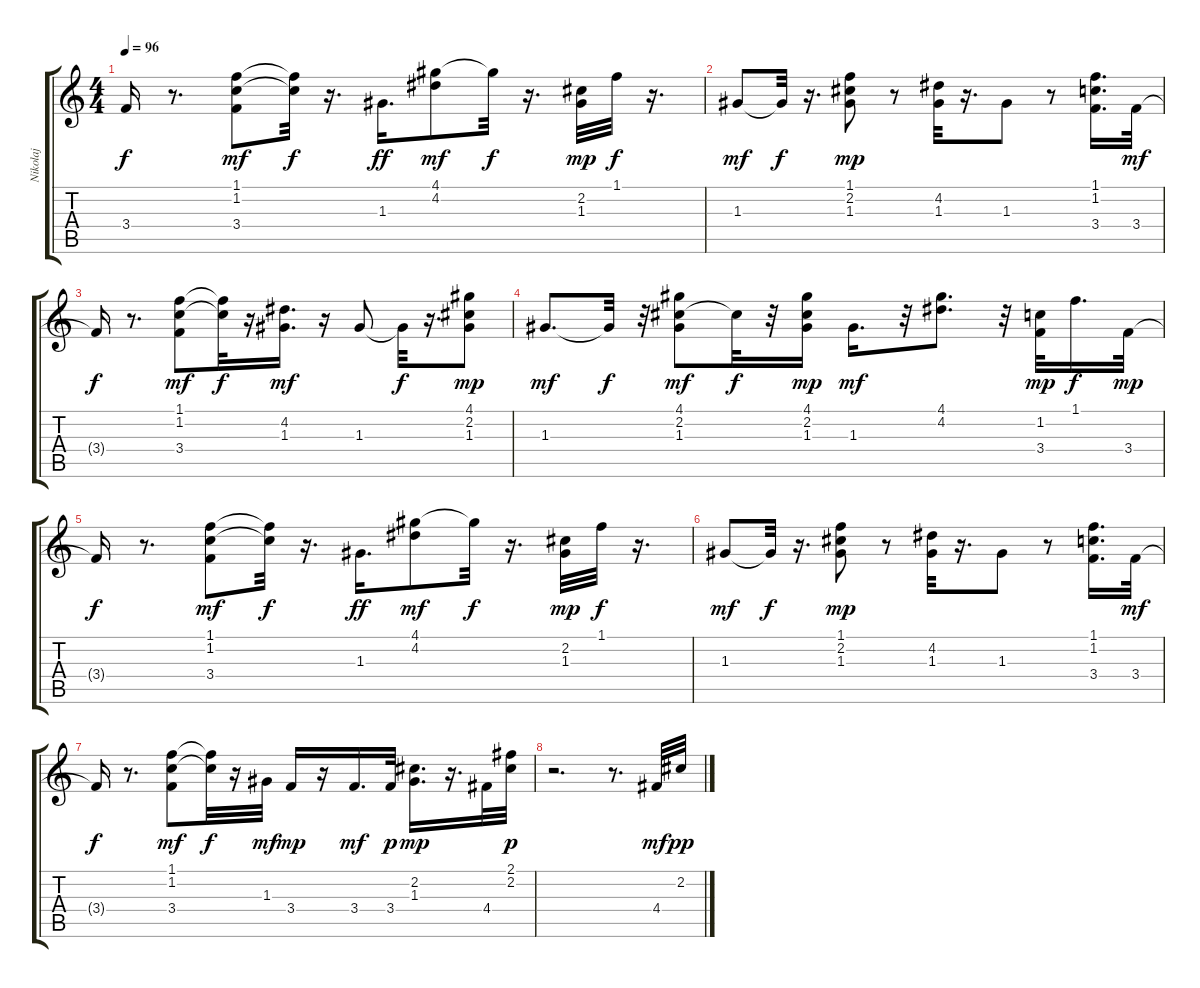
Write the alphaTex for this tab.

\track ("Nikolaj" "Nikolaj") {instrument acousticguitarsteel}
\staff {score tabs}
\tuning (E4 B3 G3 D3 A2 E2) {hide}
\ts (4 4)
\tempo 96
\clef g2
\ks c
3.4{t}.16{dy f} r.8{d} (1.1 1.2 3.4).8{dy mf} (1.1{t} 1.2{t}).32{dy f} r.16{d} 1.3.16{d dy ff} (4.1 4.2).8{dy mf} 4.1{t}.32{dy f} r.16{d} (2.2 1.3).32{dy mp} 1.1.32{dy f} r.16{d} |
1.3.8{dy mf} 1.3{t}.32{dy f} r.16{d} (1.1 2.2 1.3).8{dy mp} r.8 (4.2 1.3).32 r.16{d} 1.3.8 r.8 (1.1 1.2 3.4).16{d} 3.4.32{dy mf} |
3.4{t}.16{dy f} r.8{d} (1.1 1.2 3.4).8{dy mf} (1.1{t} 1.2{t}).32{dy f} r.16 (4.2 1.3).16{d dy mf} r.16 1.3.8 1.3{t}.32{dy f} r.16{d} (4.1 2.2 1.3).8{dy mp} |
1.3.8{d dy mf} 1.3{t}.32{dy f} r.32 (4.1 2.2 1.3).8{dy mf} 2.2{t}.32{dy f} r.32 (4.1 2.2 1.3).16{dy mp} 1.3.16{d dy mf} r.32 (4.1 4.2).8{d} r.32 (1.2 3.4).32{dy mp} 1.1.16{d dy f} 3.4.32{dy mp} |
3.4{t}.16{dy f} r.8{d} (1.1 1.2 3.4).8{dy mf} (1.1{t} 1.2{t}).32{dy f} r.16{d} 1.3.16{d dy ff} (4.1 4.2).8{dy mf} 4.1{t}.32{dy f} r.16{d} (2.2 1.3).32{dy mp} 1.1.32{dy f} r.16{d} |
1.3.8{dy mf} 1.3{t}.32{dy f} r.16{d} (1.1 2.2 1.3).8{dy mp} r.8 (4.2 1.3).32 r.16{d} 1.3.8 r.8 (1.1 1.2 3.4).16{d} 3.4.32{dy mf} |
3.4{t}.16{dy f} r.8{d} (1.1 1.2 3.4).8{dy mf} (1.1{t} 1.2{t}).32{dy f} r.16 1.3.32{dy mf} 3.4.16{dy mp} r.16 3.4.16{d dy mf} 3.4.32{dy p} (2.2 1.3).16{d dy mp} r.16{d} 4.4.32 (2.1 2.2).32{dy p} |
r.2{d} r.8{d} 4.4.32{dy mf} 2.2.32{dy pp}
